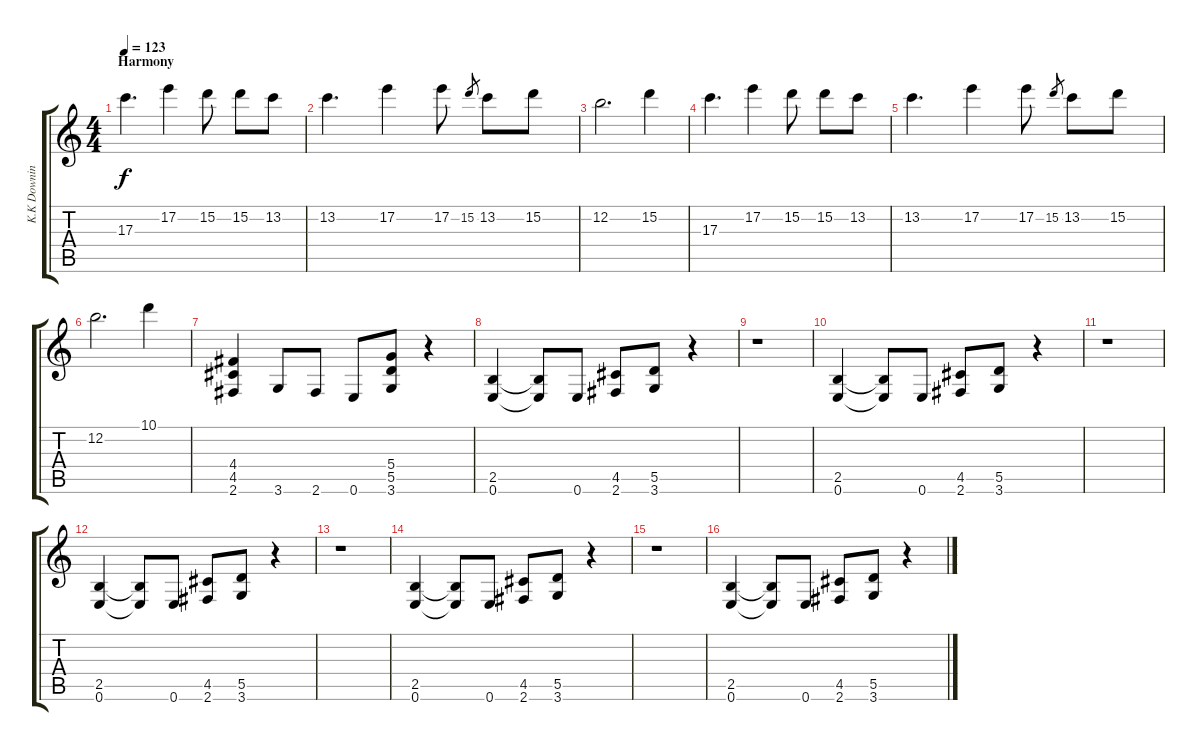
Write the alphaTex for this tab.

\track ("K.K Downing" "K.K Downin") {instrument overdrivenguitar}
\staff {score tabs}
\tuning (E4 B3 G3 D3 A2 E2) {hide}
\ts (4 4)
\section ("" "Harmony")
\tempo 123
\clef g2
\ks c
17.3.4{d dy f} 17.2.4 15.2.8 15.2.8 13.2.8 |
13.2.4{d} 17.2.4 17.2.8 15.2.8{gr} 13.2.8 15.2.8 |
12.2.2{d} 15.2.4 |
17.3.4{d} 17.2.4 15.2.8 15.2.8 13.2.8 |
13.2.4{d} 17.2.4 17.2.8 15.2.8{gr} 13.2.8 15.2.8 |
12.2.2{d} 10.1.4 |
(4.4 4.5 2.6).4 3.6.8 2.6.8 0.6.8 (5.4 5.5 3.6).8 r.4 |
(2.5 0.6).4 (2.5{t} 0.6{t}).8 0.6.8 (4.5 2.6).8 (5.5 3.6).8 r.4 |
r.1 |
(2.5 0.6).4 (2.5{t} 0.6{t}).8 0.6.8 (4.5 2.6).8 (5.5 3.6).8 r.4 |
r.1 |
(2.5 0.6).4 (2.5{t} 0.6{t}).8 0.6.8 (4.5 2.6).8 (5.5 3.6).8 r.4 |
r.1 |
(2.5 0.6).4 (2.5{t} 0.6{t}).8 0.6.8 (4.5 2.6).8 (5.5 3.6).8 r.4 |
r.1 |
(2.5 0.6).4 (2.5{t} 0.6{t}).8 0.6.8 (4.5 2.6).8 (5.5 3.6).8 r.4
